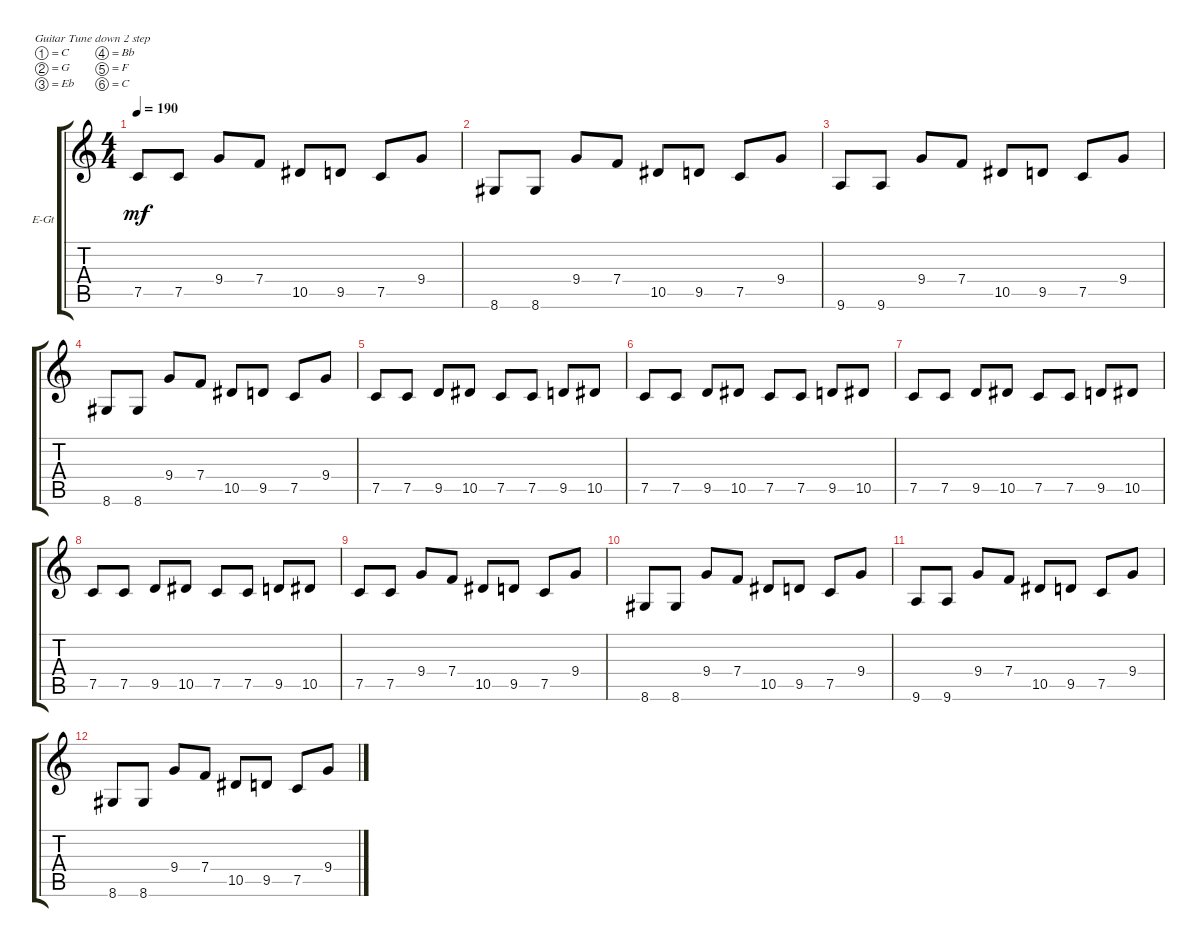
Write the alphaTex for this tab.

\bracketExtendMode groupsimilarinstruments
\firstSystemTrackNameOrientation horizontal
\otherSystemsTrackNameOrientation horizontal
\track ("Electric Guitar 1" "E-Gt") {instrument distortionguitar}
\staff {score tabs}
\tuning (C4 G3 Eb3 Bb2 F2 C2)
\ts (4 4)
\tempo 190
\clef g2
\ks c
7.5.8{dy mf} 7.5.8 9.4.8 7.4.8 10.5.8 9.5.8 7.5.8 9.4.8 |
8.6.8 8.6.8 9.4.8 7.4.8 10.5.8 9.5.8 7.5.8 9.4.8 |
9.6.8 9.6.8 9.4.8 7.4.8 10.5.8 9.5.8 7.5.8 9.4.8 |
8.6.8 8.6.8 9.4.8 7.4.8 10.5.8 9.5.8 7.5.8 9.4.8 |
7.5.8 7.5.8 9.5.8 10.5.8 7.5.8 7.5.8 9.5.8 10.5.8 |
7.5.8 7.5.8 9.5.8 10.5.8 7.5.8 7.5.8 9.5.8 10.5.8 |
7.5.8 7.5.8 9.5.8 10.5.8 7.5.8 7.5.8 9.5.8 10.5.8 |
7.5.8 7.5.8 9.5.8 10.5.8 7.5.8 7.5.8 9.5.8 10.5.8 |
7.5.8 7.5.8 9.4.8 7.4.8 10.5.8 9.5.8 7.5.8 9.4.8 |
8.6.8 8.6.8 9.4.8 7.4.8 10.5.8 9.5.8 7.5.8 9.4.8 |
9.6.8 9.6.8 9.4.8 7.4.8 10.5.8 9.5.8 7.5.8 9.4.8 |
8.6.8 8.6.8 9.4.8 7.4.8 10.5.8 9.5.8 7.5.8 9.4.8
